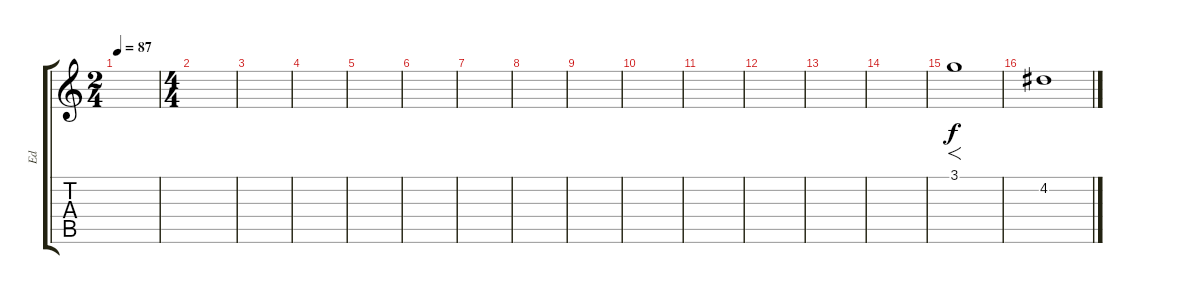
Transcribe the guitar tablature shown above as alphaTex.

\track ("Ed" "Ed") {instrument distortionguitar}
\staff {score tabs}
\tuning (E4 B3 G3 D3 A2 E2) {hide}
\ts (2 4)
\tempo 87
\clef g2
\ks c
|
\ts (4 4)
|
|
|
|
|
|
|
|
|
|
|
|
|
3.1.1{f} |
4.2.1
